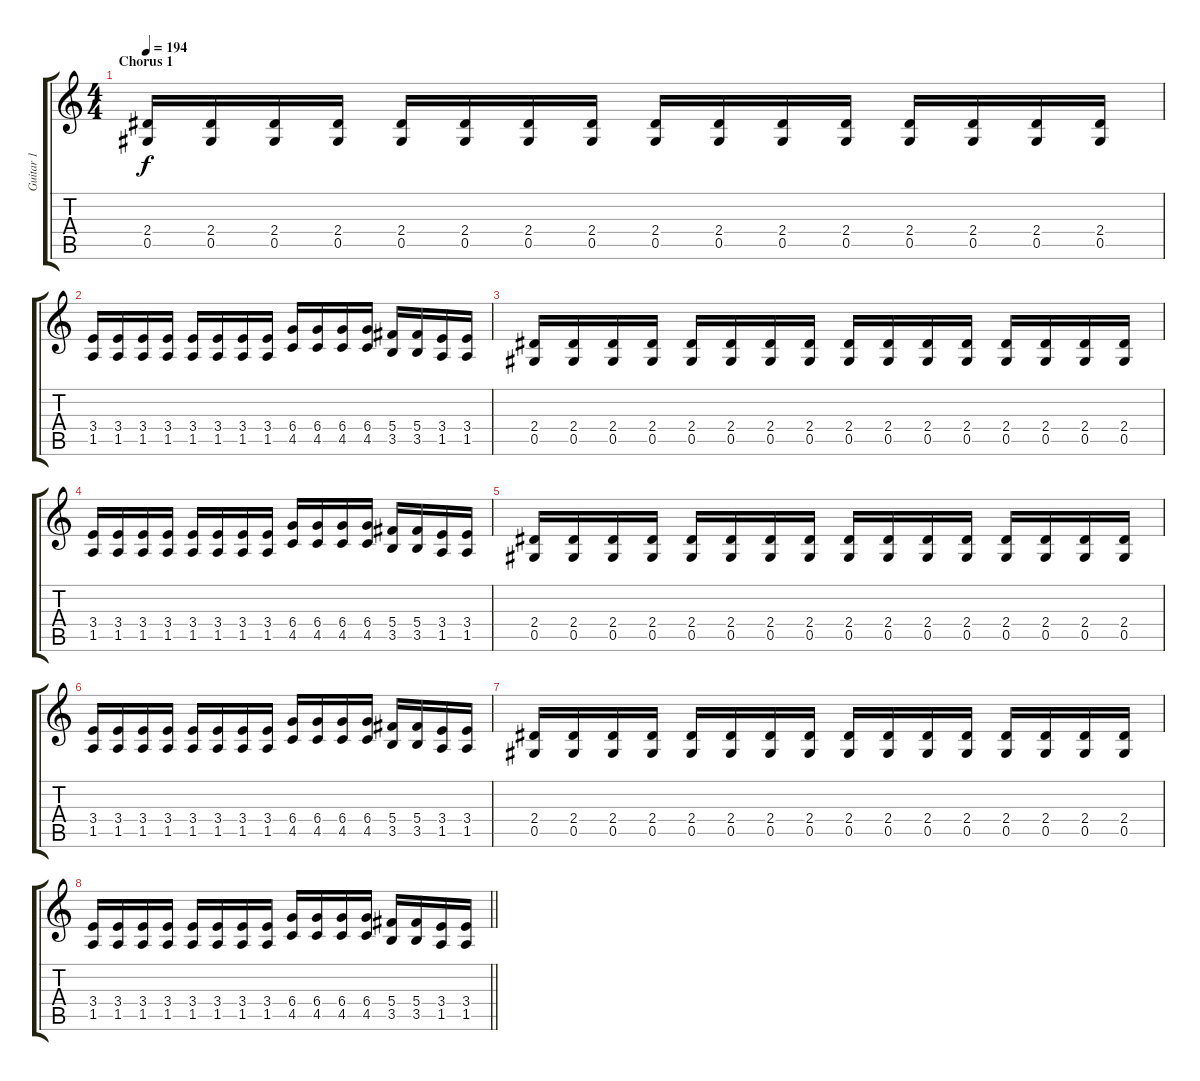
\track ("Guitar 1" "Guitar 1") {instrument distortionguitar}
\staff {score tabs}
\tuning (Eb4 Bb3 Gb3 Db3 Ab2 Eb2) {hide}
\ts (4 4)
\section ("" "Chorus 1")
\tempo 194
\clef g2
\ks c
(2.4 0.5).16{dy f} (2.4 0.5).16 (2.4 0.5).16 (2.4 0.5).16 (2.4 0.5).16 (2.4 0.5).16 (2.4 0.5).16 (2.4 0.5).16 (2.4 0.5).16 (2.4 0.5).16 (2.4 0.5).16 (2.4 0.5).16 (2.4 0.5).16 (2.4 0.5).16 (2.4 0.5).16 (2.4 0.5).16 |
(3.4 1.5).16 (3.4 1.5).16 (3.4 1.5).16 (3.4 1.5).16 (3.4 1.5).16 (3.4 1.5).16 (3.4 1.5).16 (3.4 1.5).16 (6.4 4.5).16 (6.4 4.5).16 (6.4 4.5).16 (6.4 4.5).16 (5.4 3.5).16 (5.4 3.5).16 (3.4 1.5).16 (3.4 1.5).16 |
(2.4 0.5).16 (2.4 0.5).16 (2.4 0.5).16 (2.4 0.5).16 (2.4 0.5).16 (2.4 0.5).16 (2.4 0.5).16 (2.4 0.5).16 (2.4 0.5).16 (2.4 0.5).16 (2.4 0.5).16 (2.4 0.5).16 (2.4 0.5).16 (2.4 0.5).16 (2.4 0.5).16 (2.4 0.5).16 |
(3.4 1.5).16 (3.4 1.5).16 (3.4 1.5).16 (3.4 1.5).16 (3.4 1.5).16 (3.4 1.5).16 (3.4 1.5).16 (3.4 1.5).16 (6.4 4.5).16 (6.4 4.5).16 (6.4 4.5).16 (6.4 4.5).16 (5.4 3.5).16 (5.4 3.5).16 (3.4 1.5).16 (3.4 1.5).16 |
(2.4 0.5).16 (2.4 0.5).16 (2.4 0.5).16 (2.4 0.5).16 (2.4 0.5).16 (2.4 0.5).16 (2.4 0.5).16 (2.4 0.5).16 (2.4 0.5).16 (2.4 0.5).16 (2.4 0.5).16 (2.4 0.5).16 (2.4 0.5).16 (2.4 0.5).16 (2.4 0.5).16 (2.4 0.5).16 |
(3.4 1.5).16 (3.4 1.5).16 (3.4 1.5).16 (3.4 1.5).16 (3.4 1.5).16 (3.4 1.5).16 (3.4 1.5).16 (3.4 1.5).16 (6.4 4.5).16 (6.4 4.5).16 (6.4 4.5).16 (6.4 4.5).16 (5.4 3.5).16 (5.4 3.5).16 (3.4 1.5).16 (3.4 1.5).16 |
(2.4 0.5).16 (2.4 0.5).16 (2.4 0.5).16 (2.4 0.5).16 (2.4 0.5).16 (2.4 0.5).16 (2.4 0.5).16 (2.4 0.5).16 (2.4 0.5).16 (2.4 0.5).16 (2.4 0.5).16 (2.4 0.5).16 (2.4 0.5).16 (2.4 0.5).16 (2.4 0.5).16 (2.4 0.5).16 |
\barLineRight lightlight
(3.4 1.5).16 (3.4 1.5).16 (3.4 1.5).16 (3.4 1.5).16 (3.4 1.5).16 (3.4 1.5).16 (3.4 1.5).16 (3.4 1.5).16 (6.4 4.5).16 (6.4 4.5).16 (6.4 4.5).16 (6.4 4.5).16 (5.4 3.5).16 (5.4 3.5).16 (3.4 1.5).16 (3.4 1.5).16
